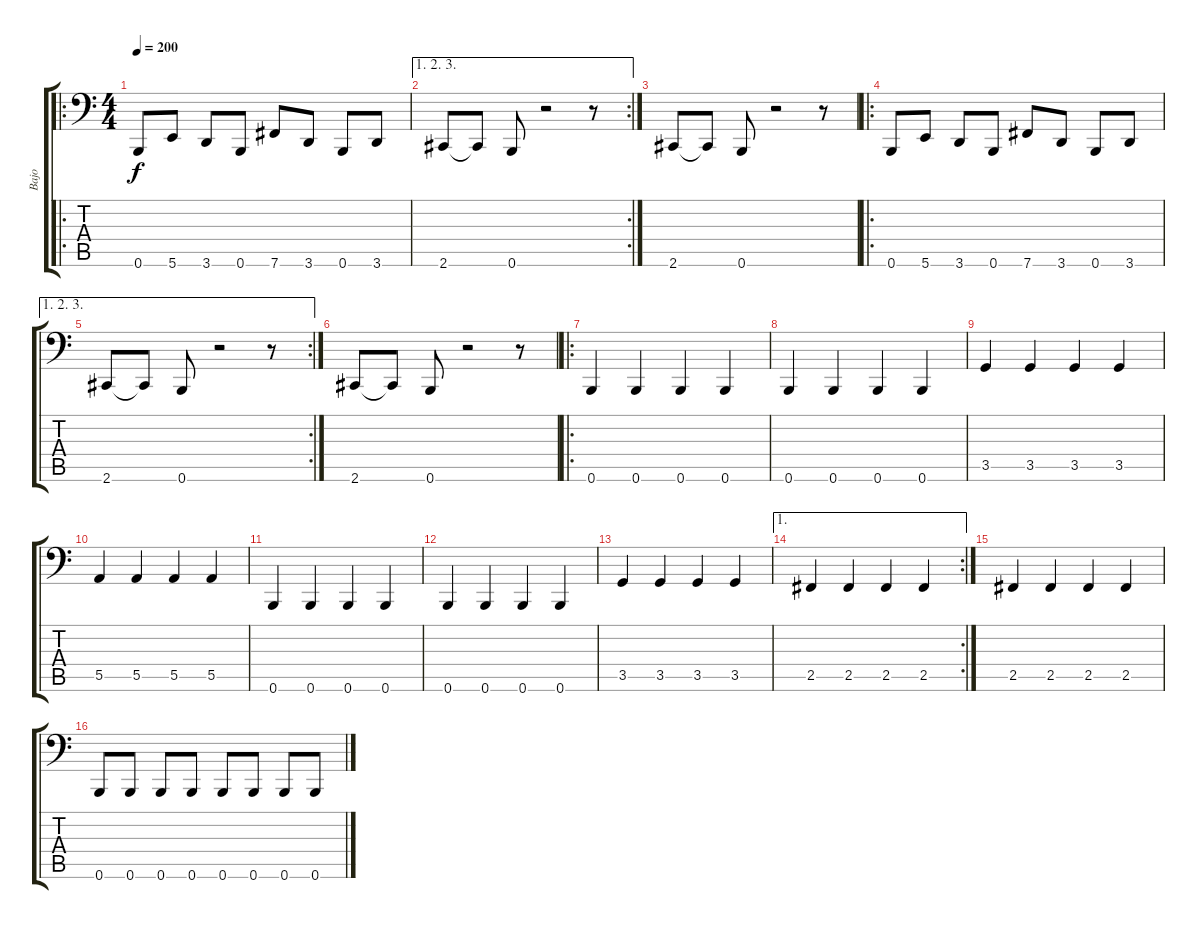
\track ("Bajo" "Bajo") {instrument electricbassfinger}
\staff {score tabs}
\tuning (B2 Gb2 D2 A1 E1 B0) {hide}
\ro
\ts (4 4)
\tempo 200
\clef f4
\ks c
0.6.8{dy f} 5.6.8 3.6.8 0.6.8 7.6.8 3.6.8 0.6.8 3.6.8 |
\ae (1 2 3)
\rc 2
2.6.8 2.6{t}.8 0.6.8 r.2 r.8 |
2.6.8 2.6{t}.8 0.6.8 r.2 r.8 |
\ro
0.6.8 5.6.8 3.6.8 0.6.8 7.6.8 3.6.8 0.6.8 3.6.8 |
\ae (1 2 3)
\rc 2
2.6.8 2.6{t}.8 0.6.8 r.2 r.8 |
2.6.8 2.6{t}.8 0.6.8 r.2 r.8 |
\ro
0.6.4 0.6.4 0.6.4 0.6.4 |
0.6.4 0.6.4 0.6.4 0.6.4 |
3.5.4 3.5.4 3.5.4 3.5.4 |
5.5.4 5.5.4 5.5.4 5.5.4 |
0.6.4 0.6.4 0.6.4 0.6.4 |
0.6.4 0.6.4 0.6.4 0.6.4 |
3.5.4 3.5.4 3.5.4 3.5.4 |
\ae 1
\rc 2
2.5.4 2.5.4 2.5.4 2.5.4 |
2.5.4 2.5.4 2.5.4 2.5.4 |
0.6.8 0.6.8 0.6.8 0.6.8 0.6.8 0.6.8 0.6.8 0.6.8
